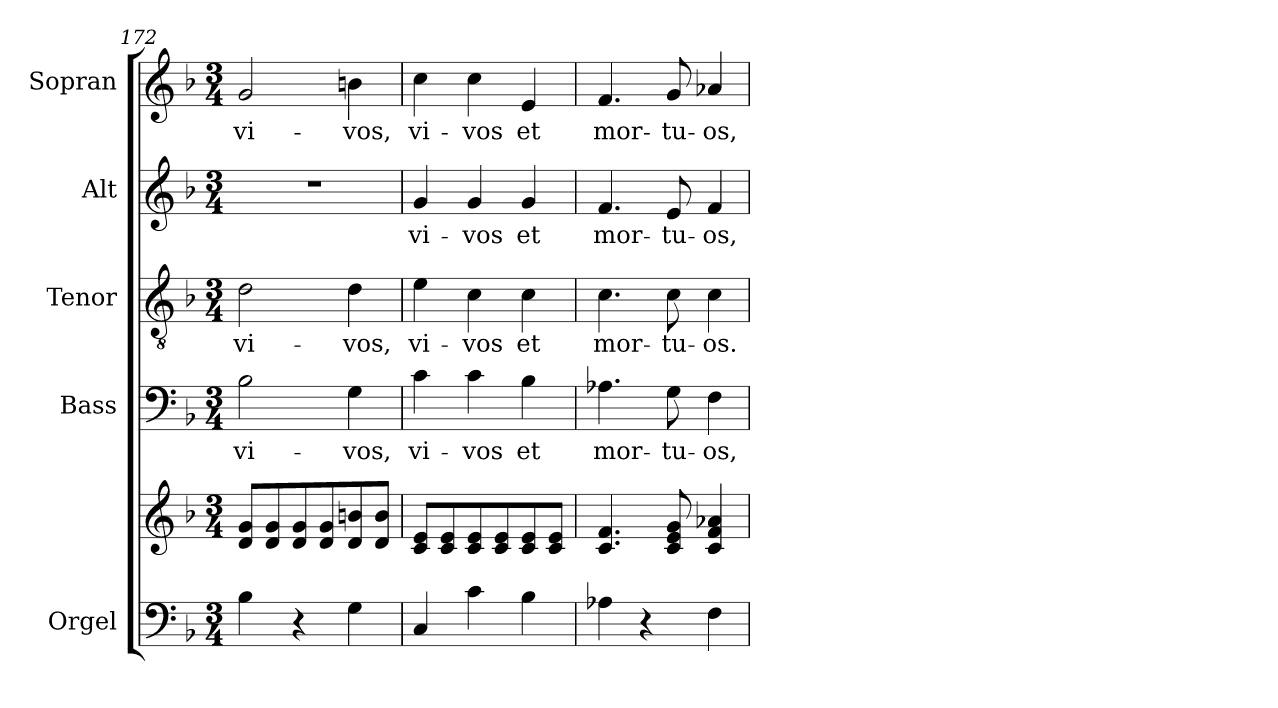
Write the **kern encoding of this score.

**kern	**kern	**kern	**text	**kern	**text	**kern	**text	**kern	**text
*part5	*part5	*part4	*part4	*part3	*part3	*part2	*part2	*part1	*part1
*staff6	*staff5	*staff4	*staff4	*staff3	*staff3	*staff2	*staff2	*staff1	*staff1
*I"Orgel	*	*I"Bass	*	*I"Tenor	*	*I"Alt	*	*I"Sopran	*
*I'Org.	*	*I'B.	*	*I'T.	*	*I'A.	*	*I'S.	*
*clefF4	*clefG2	*clefF4	*	*clefGv2	*	*clefG2	*	*clefG2	*
*k[b-]	*k[b-]	*k[b-]	*	*k[b-]	*	*k[b-]	*	*k[b-]	*
*F:	*F:	*F:	*	*F:	*	*F:	*	*F:	*
*M3/4	*M3/4	*M3/4	*	*M3/4	*	*M3/4	*	*M3/4	*
=172	=172	=172	=172	=172	=172	=172	=172	=172	=172
!	!	!	!LO:LY:b	!	!LO:LY:b	!	!	!	!LO:LY:b
4B-\	8d/ 8g/L	2B-\	vi-	2d\	vi-	2.r	.	2g/	vi-
.	8d/ 8g/	.	.	.	.	.	.	.	.
4r	8d/ 8g/	.	.	.	.	.	.	.	.
.	8d/ 8g/	.	.	.	.	.	.	.	.
!	!	!	!LO:LY:b	!	!LO:LY:b	!	!	!	!LO:LY:b
4G\	8d/ 8bn/	4G\	-vos,	4d\	-vos,	.	.	4bn\	-vos,
.	8d/ 8b/J	.	.	.	.	.	.	.	.
=173	=173	=173	=173	=173	=173	=173	=173	=173	=173
!	!	!	!LO:LY:b	!	!LO:LY:b	!	!LO:LY:b	!	!LO:LY:b
4C/	8c/ 8e/L	4c\	vi-	4e\	vi-	4g/	vi-	4cc\	vi-
.	8c/ 8e/	.	.	.	.	.	.	.	.
!	!	!	!LO:LY:b	!	!LO:LY:b	!	!LO:LY:b	!	!LO:LY:b
4c\	8c/ 8e/	4c\	-vos	4c\	-vos	4g/	-vos	4cc\	-vos
.	8c/ 8e/	.	.	.	.	.	.	.	.
!	!	!	!LO:LY:b	!	!LO:LY:b	!	!LO:LY:b	!	!LO:LY:b
4B-\	8c/ 8e/	4B-\	et	4c\	et	4g/	et	4e/	et
.	8c/ 8e/J	.	.	.	.	.	.	.	.
!!LO:PB:g=z
=174	=174	=174	=174	=174	=174	=174	=174	=174	=174
!	!	!	!LO:LY:b	!	!LO:LY:b	!	!LO:LY:b	!	!LO:LY:b
4A-X\	4.c/ 4.f/	4.A-X\	mor-	4.c\	mor-	4.f/	mor-	4.f/	mor-
4r	.	.	.	.	.	.	.	.	.
!	!	!	!LO:LY:b	!	!LO:LY:b	!	!LO:LY:b	!	!LO:LY:b
.	8c/ 8e/ 8g/	8G\	-tu-	8c\	-tu-	8e/	-tu-	8g/	-tu-
!	!	!	!LO:LY:b	!	!LO:LY:b	!	!LO:LY:b	!	!LO:LY:b
4F\	4c/ 4f/ 4a-X/	4F\	-os,	4c\	-os.	4f/	-os,	4a-X/	-os,
=	=	=	=	=	=	=	=	=	=
*-	*-	*-	*-	*-	*-	*-	*-	*-	*-
